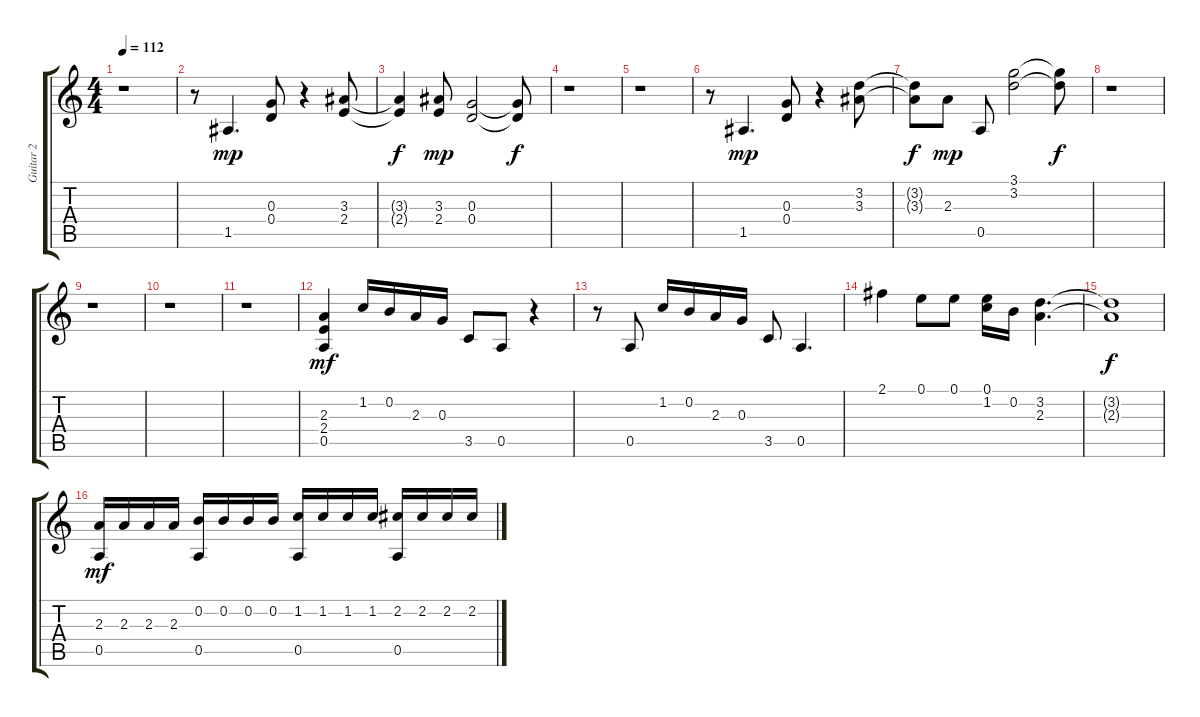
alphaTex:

\track ("Guitar 2" "Guitar 2") {instrument overdrivenguitar}
\staff {score tabs}
\tuning (E4 B3 G3 D3 A2 E2) {hide}
\ts (4 4)
\tempo 112
\clef g2
\ks c
r.1{dy p} |
r.8 1.5.4{d dy mp} (0.3 0.4).8 r.4 (3.3 2.4).8 |
(3.3{t} 2.4{t}).4{dy f} (3.3 2.4).8{dy mp} (0.3 0.4).2 (0.3{t} 0.4{t}).8{dy f} |
r.1 |
r.1 |
r.8 1.5.4{d dy mp} (0.3 0.4).8 r.4 (3.2 3.3).8 |
(3.2{t} 3.3{t}).8{dy f} 2.3.8{dy mp} 0.5.8 (3.1 3.2).2 (3.1{t} 3.2{t}).8{dy f} |
r.1 |
r.1 |
r.1 |
r.1 |
(2.3 2.4 0.5).4{dy mf} 1.2.16 0.2.16 2.3.16 0.3.16 3.5.8 0.5.8 r.4 |
r.8 0.5.8 1.2.16 0.2.16 2.3.16 0.3.16 3.5.8 0.5.4{d} |
2.1.4 0.1.8 0.1.8 (0.1 1.2).16 0.2.16 (3.2 2.3).4{d} |
(3.2{t} 2.3{t}).1{dy f} |
(2.3 0.5).16{dy mf} 2.3.16 2.3.16 2.3.16 (0.2 0.5).16 0.2.16 0.2.16 0.2.16 (1.2 0.5).16 1.2.16 1.2.16 1.2.16 (2.2 0.5).16 2.2.16 2.2.16 2.2.16
